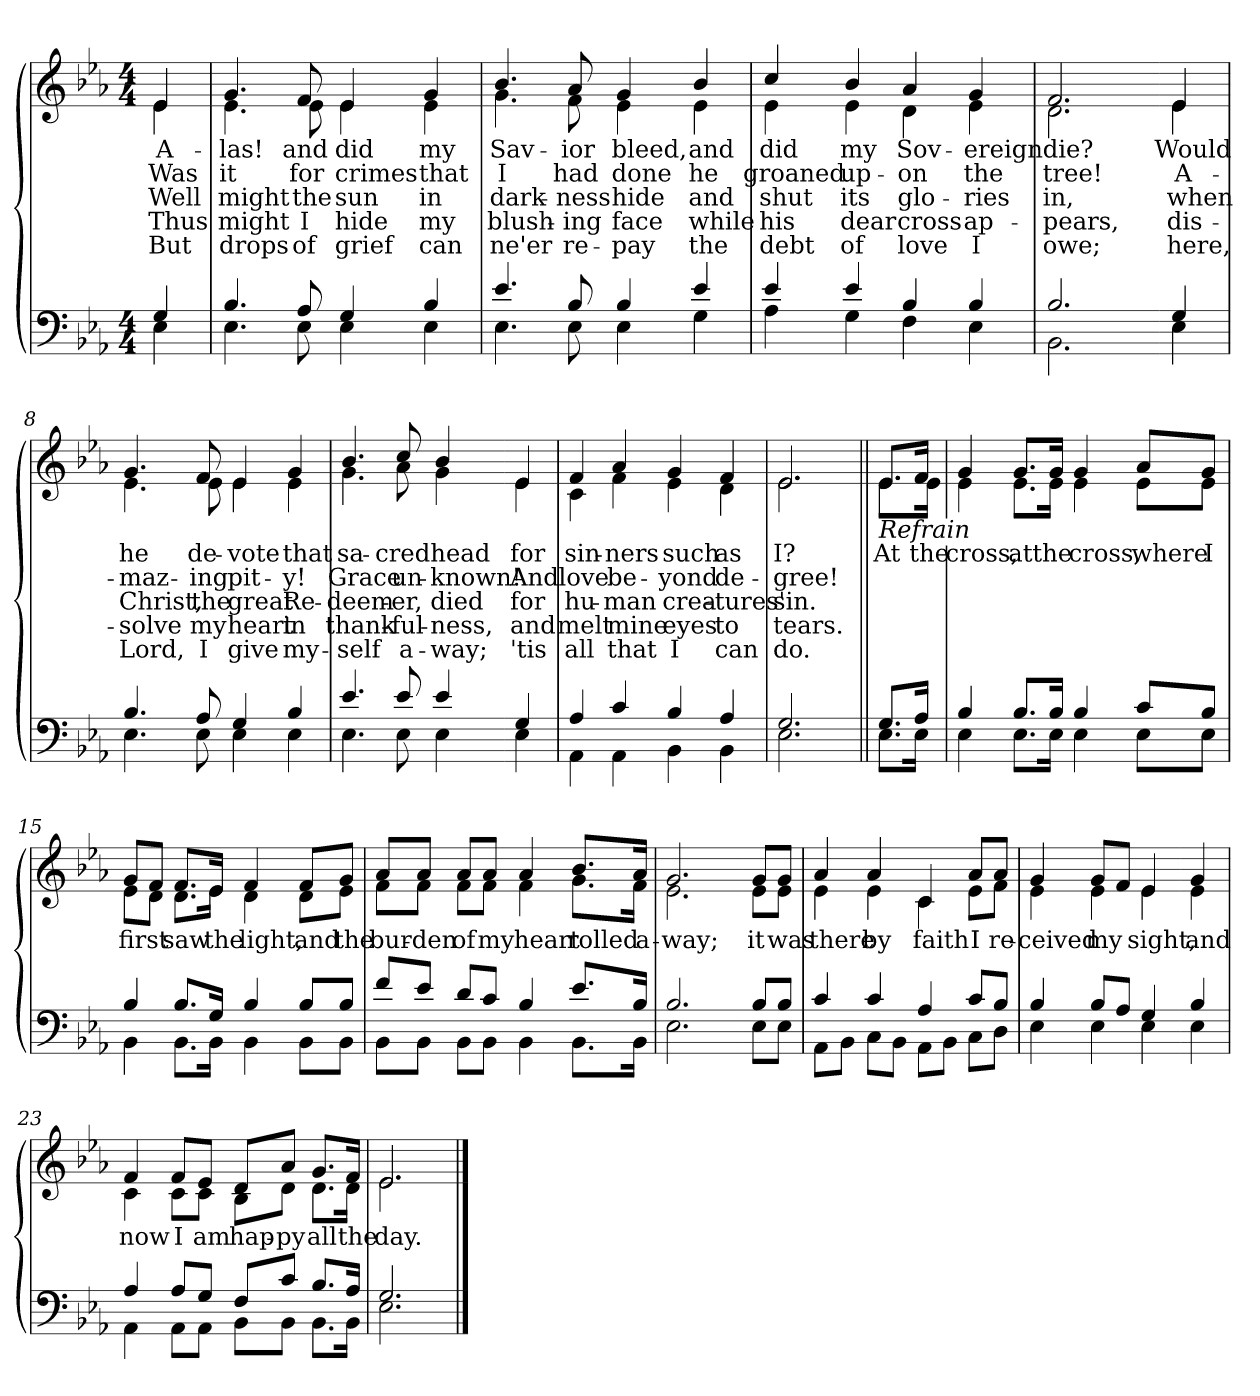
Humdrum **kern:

**kern	**kern	**text	**text	**text	**text	**text
*part2	*part1	*part1	*part1	*part1	*part1	*part1
*staff2	*staff1	*staff1	*staff1	*staff1	*staff1	*staff1
*clefF4	*clefG2	*	*	*	*	*
*k[b-e-a-]	*k[b-e-a-]	*	*	*	*	*
*M4/4	*M4/4	*	*	*	*	*
=1	=1	=1	=1	=1	=1	=1
*^	*	*	*	*	*	*
!	!	!LO:TX:b:i:t=Verse	!	!	!	!	!
!	!	!	!LO:LY:b	!LO:LY:b	!LO:LY:b	!LO:LY:b	!LO:LY:b
*	*	*^	*	*	*	*	*
4G/	4E-\	4e-/	4e-\	A-	Was	Well	Thus	But
=2	=2	=2	=2	=2	=2	=2	=2	=2
!	!	!	!	!LO:LY:b	!LO:LY:b	!LO:LY:b	!LO:LY:b	!LO:LY:b
4.B-/	4.E-\	4.g/	4.e-\	-las!	it	might	might	drops
!	!	!	!	!LO:LY:b	!LO:LY:b	!LO:LY:b	!LO:LY:b	!LO:LY:b
8A-/	8E-\	8f/	8e-\	and	for	the	I	of
!	!	!	!	!LO:LY:b	!LO:LY:b	!LO:LY:b	!LO:LY:b	!LO:LY:b
4G/	4E-\	4e-/	4e-\	did	crimes	sun	hide	grief
!	!	!	!	!LO:LY:b	!LO:LY:b	!LO:LY:b	!LO:LY:b	!LO:LY:b
4B-/	4E-\	4g/	4e-\	my	that	in	my	can
=3	=3	=3	=3	=3	=3	=3	=3	=3
!	!	!	!	!LO:LY:b	!LO:LY:b	!LO:LY:b	!LO:LY:b	!LO:LY:b
4.e-/	4.E-\	4.b-/	4.g\	Sav-	I	dark-	blush-	ne'er
!	!	!	!	!LO:LY:b	!LO:LY:b	!LO:LY:b	!LO:LY:b	!LO:LY:b
8B-/	8E-\	8a-/	8f\	-ior	had	-ness	-ing	re-
!	!	!	!	!LO:LY:b	!LO:LY:b	!LO:LY:b	!LO:LY:b	!LO:LY:b
4B-/	4E-\	4g/	4e-\	bleed,	done	hide	face	-pay
!!LO:LB:g=z	!!
=4-	=4-	=4-	=4-	=4-	=4-	=4-	=4-	=4-
!	!	!	!	!LO:LY:b	!LO:LY:b	!LO:LY:b	!LO:LY:b	!LO:LY:b
4e-/	4G\	4b-/	4e-\	and	he	and	while	the
=5	=5	=5	=5	=5	=5	=5	=5	=5
!	!	!	!	!LO:LY:b	!LO:LY:b	!LO:LY:b	!LO:LY:b	!LO:LY:b
4e-/	4A-\	4cc/	4e-\	did	groaned	shut	his	debt
!	!	!	!	!LO:LY:b	!LO:LY:b	!LO:LY:b	!LO:LY:b	!LO:LY:b
4e-/	4G\	4b-/	4e-\	my	up-	its	dear	of
!	!	!	!	!LO:LY:b	!LO:LY:b	!LO:LY:b	!LO:LY:b	!LO:LY:b
4B-/	4F\	4a-/	4d\	Sov-	-on	glo-	cross	love
!	!	!	!	!LO:LY:b	!LO:LY:b	!LO:LY:b	!LO:LY:b	!LO:LY:b
4B-/	4E-\	4g/	4e-\	-ereign	the	-ries	ap-	I
=6	=6	=6	=6	=6	=6	=6	=6	=6
!	!	!	!	!LO:LY:b	!LO:LY:b	!LO:LY:b	!LO:LY:b	!LO:LY:b
2.B-/	2.BB-\	2.f/	2.d\	die?	tree!	in,	-pears,	owe;
!!LO:LB:g=z	!!
=7-	=7-	=7-	=7-	=7-	=7-	=7-	=7-	=7-
!	!	!	!	!LO:LY:b	!LO:LY:b	!LO:LY:b	!LO:LY:b	!LO:LY:b
4G/	4E-\	4e-/	4e-\	Would	A-	when	dis-	here,
=8	=8	=8	=8	=8	=8	=8	=8	=8
!	!	!	!	!LO:LY:b	!LO:LY:b	!LO:LY:b	!LO:LY:b	!LO:LY:b
4.B-/	4.E-\	4.g/	4.e-\	he	-maz-	Christ,	-solve	Lord,
!	!	!	!	!LO:LY:b	!LO:LY:b	!LO:LY:b	!LO:LY:b	!LO:LY:b
8A-/	8E-\	8f/	8e-\	de-	-ing	the	my	I
!	!	!	!	!LO:LY:b	!LO:LY:b	!LO:LY:b	!LO:LY:b	!LO:LY:b
4G/	4E-\	4e-/	4e-\	-vote	pit-	great	heart	give
!	!	!	!	!LO:LY:b	!LO:LY:b	!LO:LY:b	!LO:LY:b	!LO:LY:b
4B-/	4E-\	4g/	4e-\	that	-y!	Re-	in	my-
=9	=9	=9	=9	=9	=9	=9	=9	=9
!	!	!	!	!LO:LY:b	!LO:LY:b	!LO:LY:b	!LO:LY:b	!LO:LY:b
4.e-/	4.E-\	4.b-/	4.g\	sa-	Grace	-deem-	thank-	-self
!	!	!	!	!LO:LY:b	!LO:LY:b	!LO:LY:b	!LO:LY:b	!LO:LY:b
8e-/	8E-\	8cc/	8a-\	-cred	un-	-er,	-ful-	a-
!	!	!	!	!LO:LY:b	!LO:LY:b	!LO:LY:b	!LO:LY:b	!LO:LY:b
4e-/	4E-\	4b-/	4g\	head	-known!	died	-ness,	-way;
!!LO:LB:g=z	!!
=10-	=10-	=10-	=10-	=10-	=10-	=10-	=10-	=10-
!	!	!	!	!LO:LY:b	!LO:LY:b	!LO:LY:b	!LO:LY:b	!LO:LY:b
4G/	4E-\	4e-/	4e-\	for	And	for	and	'tis
=11	=11	=11	=11	=11	=11	=11	=11	=11
!	!	!	!	!LO:LY:b	!LO:LY:b	!LO:LY:b	!LO:LY:b	!LO:LY:b
4A-/	4AA-\	4f/	4c\	sin-	love	hu-	melt	all
!	!	!	!	!LO:LY:b	!LO:LY:b	!LO:LY:b	!LO:LY:b	!LO:LY:b
4c/	4AA-\	4a-/	4f\	-ners	be-	-man	mine	that
!	!	!	!	!LO:LY:b	!LO:LY:b	!LO:LY:b	!LO:LY:b	!LO:LY:b
4B-/	4BB-\	4g/	4e-\	such	-yond	crea-	eyes	I
!	!	!	!	!LO:LY:b	!LO:LY:b	!LO:LY:b	!LO:LY:b	!LO:LY:b
4A-/	4BB-\	4f/	4d\	as	de-	-tures'	to	can
=12	=12	=12	=12	=12	=12	=12	=12	=12
!	!	!	!	!LO:LY:b	!LO:LY:b	!LO:LY:b	!LO:LY:b	!LO:LY:b
2.G/	2.E-\	2.e-/	2.e-\	I?	-gree!	sin.	tears.	do.
!!LO:LB:g=z	!!
=13||	=13||	=13||	=13||	=13||	=13||	=13||	=13||	=13||
!	!	!LO:TX:b:i:t=Refrain	!	!	!	!	!	!
!	!	!	!	!LO:LY:b	!	!	!	!
8.G/L	8.E-\L	8.e-/L	8.e-\L	At	.	.	.	.
!	!	!	!	!LO:LY:b	!	!	!	!
16A-/Jk	16E-\Jk	16f/Jk	16e-\Jk	the	.	.	.	.
=14	=14	=14	=14	=14	=14	=14	=14	=14
!	!	!	!	!LO:LY:b	!	!	!	!
4B-/	4E-\	4g/	4e-\	cross,	.	.	.	.
!	!	!	!	!LO:LY:b	!	!	!	!
8.B-/L	8.E-\L	8.g/L	8.e-\L	at	.	.	.	.
!	!	!	!	!LO:LY:b	!	!	!	!
16B-/Jk	16E-\Jk	16g/Jk	16e-\Jk	the	.	.	.	.
!	!	!	!	!LO:LY:b	!	!	!	!
4B-/	4E-\	4g/	4e-\	cross,	.	.	.	.
!	!	!	!	!LO:LY:b	!	!	!	!
8c/L	8E-\L	8a-/L	8e-\L	where	.	.	.	.
!	!	!	!	!LO:LY:b	!	!	!	!
8B-/J	8E-\J	8g/J	8e-\J	I	.	.	.	.
=15	=15	=15	=15	=15	=15	=15	=15	=15
!	!	!	!	!LO:LY:b	!	!	!	!
4B-/	4BB-\	8g/L	8e-\L	first	.	.	.	.
.	.	8f/J	8d\J	.	.	.	.	.
!	!	!	!	!LO:LY:b	!	!	!	!
8.B-/L	8.BB-\L	8.f/L	8.d\L	saw	.	.	.	.
!	!	!	!	!LO:LY:b	!	!	!	!
16G/Jk	16BB-\Jk	16e-/Jk	16e-\Jk	the	.	.	.	.
!	!	!	!	!LO:LY:b	!	!	!	!
4B-/	4BB-\	4f/	4d\	light,	.	.	.	.
!!LO:LB:g=z	!!
=16-	=16-	=16-	=16-	=16-	=16-	=16-	=16-	=16-
!	!	!	!	!LO:LY:b	!	!	!	!
8B-/L	8BB-\L	8f/L	8d\L	and	.	.	.	.
!	!	!	!	!LO:LY:b	!	!	!	!
8B-/J	8BB-\J	8g/J	8e-\J	the	.	.	.	.
=17	=17	=17	=17	=17	=17	=17	=17	=17
!	!	!	!	!LO:LY:b	!	!	!	!
8f/L	8BB-\L	8a-/L	8f\L	bur-	.	.	.	.
!	!	!	!	!LO:LY:b	!	!	!	!
8e-/J	8BB-\J	8a-/J	8f\J	-den	.	.	.	.
!	!	!	!	!LO:LY:b	!	!	!	!
8d/L	8BB-\L	8a-/L	8f\L	of	.	.	.	.
!	!	!	!	!LO:LY:b	!	!	!	!
8c/J	8BB-\J	8a-/J	8f\J	my	.	.	.	.
!	!	!	!	!LO:LY:b	!	!	!	!
4B-/	4BB-\	4a-/	4f\	heart	.	.	.	.
!	!	!	!	!LO:LY:b	!	!	!	!
8.e-/L	8.BB-\L	8.b-/L	8.g\L	rolled	.	.	.	.
!	!	!	!	!LO:LY:b	!	!	!	!
16B-/Jk	16BB-\Jk	16a-/Jk	16f\Jk	a-	.	.	.	.
=18	=18	=18	=18	=18	=18	=18	=18	=18
!	!	!	!	!LO:LY:b	!	!	!	!
2.B-/	2.E-\	2.g/	2.e-\	-way;	.	.	.	.
!!LO:LB:g=z	!!
=19-	=19-	=19-	=19-	=19-	=19-	=19-	=19-	=19-
!	!	!	!	!LO:LY:b	!	!	!	!
8B-/L	8E-\L	8g/L	8e-\L	it	.	.	.	.
!	!	!	!	!LO:LY:b	!	!	!	!
8B-/J	8E-\J	8g/J	8e-\J	was	.	.	.	.
=20	=20	=20	=20	=20	=20	=20	=20	=20
!	!	!	!	!LO:LY:b	!	!	!	!
4c/	8AA-\L	4a-/	4e-\	there	.	.	.	.
.	8BB-\J	.	.	.	.	.	.	.
!	!	!	!	!LO:LY:b	!	!	!	!
4c/	8C\L	4a-/	4e-\	by	.	.	.	.
.	8BB-\J	.	.	.	.	.	.	.
!	!	!	!	!LO:LY:b	!	!	!	!
4A-/	8AA-\L	4c/	4c\	faith	.	.	.	.
.	8BB-\J	.	.	.	.	.	.	.
!	!	!	!	!LO:LY:b	!	!	!	!
8c/L	8C\L	8a-/L	8e-\L	I	.	.	.	.
!	!	!	!	!LO:LY:b	!	!	!	!
8B-/J	8D\J	8a-/J	8f\J	re-	.	.	.	.
=21	=21	=21	=21	=21	=21	=21	=21	=21
!	!	!	!	!LO:LY:b	!	!	!	!
4B-/	4E-\	4g/	4e-\	-ceived	.	.	.	.
!	!	!	!	!LO:LY:b	!	!	!	!
8B-/L	4E-\	8g/L	4e-\	my	.	.	.	.
8A-/J	.	8f/J	.	.	.	.	.	.
!	!	!	!	!LO:LY:b	!	!	!	!
4G/	4E-\	4e-/	4e-\	sight,	.	.	.	.
!!LO:LB:g=z	!!
=22-	=22-	=22-	=22-	=22-	=22-	=22-	=22-	=22-
!	!	!	!	!LO:LY:b	!	!	!	!
4B-/	4E-\	4g/	4e-\	and	.	.	.	.
=23	=23	=23	=23	=23	=23	=23	=23	=23
!	!	!	!	!LO:LY:b	!	!	!	!
4A-/	4AA-\	4f/	4c\	now	.	.	.	.
!	!	!	!	!LO:LY:b	!	!	!	!
8A-/L	8AA-\L	8f/L	8c\L	I	.	.	.	.
!	!	!	!	!LO:LY:b	!	!	!	!
8G/J	8AA-\J	8e-/J	8c\J	am	.	.	.	.
!	!	!	!	!LO:LY:b	!	!	!	!
8F/L	8BB-\L	8d/L	8B-\L	hap-	.	.	.	.
!	!	!	!	!LO:LY:b	!	!	!	!
8c/J	8BB-\J	8a-/J	8d\J	-py	.	.	.	.
!	!	!	!	!LO:LY:b	!	!	!	!
8.B-/L	8.BB-\L	8.g/L	8.d\L	all	.	.	.	.
!	!	!	!	!LO:LY:b	!	!	!	!
16A-/Jk	16BB-\Jk	16f/Jk	16d\Jk	the	.	.	.	.
=24	=24	=24	=24	=24	=24	=24	=24	=24
!	!	!	!	!LO:LY:b	!	!	!	!
2.G/	2.E-\	2.e-/	2.e-\	day.	.	.	.	.
*v	*v	*	*	*	*	*	*	*
*	*v	*v	*	*	*	*	*
==	==	==	==	==	==	==
*-	*-	*-	*-	*-	*-	*-
